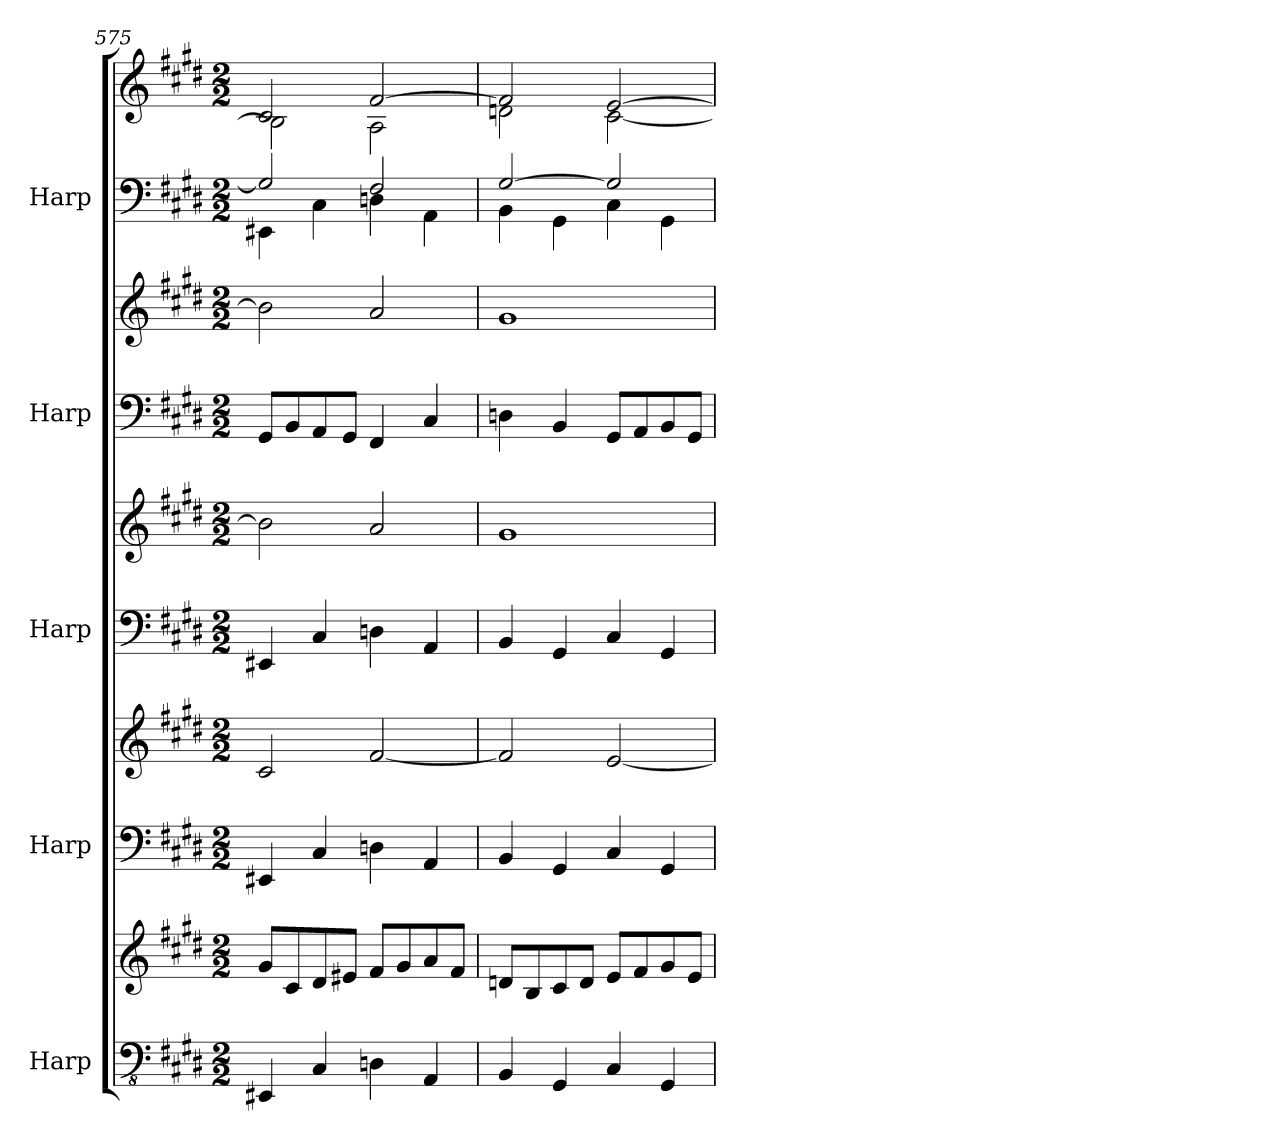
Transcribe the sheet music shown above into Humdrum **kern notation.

**kern	**kern	**kern	**kern	**kern	**kern	**kern	**kern	**kern	**kern
*part5	*part5	*part4	*part4	*part3	*part3	*part2	*part2	*part1	*part1
*staff10	*staff9	*staff8	*staff7	*staff6	*staff5	*staff4	*staff3	*staff2	*staff1
*I"Harp	*	*I"Harp	*	*I"Harp	*	*I"Harp	*	*I"Harp	*
*I'Hp	*	*I'Hp	*	*I'Hp	*	*I'Hp	*	*I'Hp	*
*clefFv4	*clefG2	*clefF4	*clefG2	*clefF4	*clefG2	*clefF4	*clefG2	*clefF4	*clefG2
*k[f#c#g#d#]	*k[f#c#g#d#]	*k[f#c#g#d#]	*k[f#c#g#d#]	*k[f#c#g#d#]	*k[f#c#g#d#]	*k[f#c#g#d#]	*k[f#c#g#d#]	*k[f#c#g#d#]	*k[f#c#g#d#]
*M2/2	*M2/2	*M2/2	*M2/2	*M2/2	*M2/2	*M2/2	*M2/2	*M2/2	*M2/2
=575	=575	=575	=575	=575	=575	=575	=575	=575	=575
*	*	*	*	*	*	*	*	*^	*^
4EEE#X/	8g#/L	4EE#X/	2c#/	4EE#X/	2b\]	8GG#/L	2b\]	2G#/]	4EE#X\	2c#/	2B\]
.	8c#/	.	.	.	.	8BB/	.	.	.	.	.
4CC#/	8d#/	4C#/	.	4C#/	.	8AA/	.	.	4C#\	.	.
.	8e#X/J	.	.	.	.	8GG#/J	.	.	.	.	.
4DDn\	8f#/L	4Dn\	[2f#/	4Dn\	2a/	4FF#/	2a/	2F#/	4Dn\	[2f#/	2A\
.	8g#/	.	.	.	.	.	.	.	.	.	.
4AAA/	8a/	4AA/	.	4AA/	.	4C#/	.	.	4AA\	.	.
.	8f#/J	.	.	.	.	.	.	.	.	.	.
!!LO:PB:g=z	!!
=576	=576	=576	=576	=576	=576	=576	=576	=576	=576	=576	=576
4BBB/	8dn/L	4BB/	2f#/]	4BB/	1g#	4Dn\	1g#	[2G#/	4BB\	2f#/]	2dn\
.	8B/	.	.	.	.	.	.	.	.	.	.
4GGG#/	8c#/	4GG#/	.	4GG#/	.	4BB/	.	.	4GG#\	.	.
.	8d/J	.	.	.	.	.	.	.	.	.	.
4CC#/	8e/L	4C#/	[2e/	4C#/	.	8GG#/L	.	2G#/]	4C#\	[2e/	[2c#\
.	8f#/	.	.	.	.	8AA/	.	.	.	.	.
4GGG#/	8g#/	4GG#/	.	4GG#/	.	8BB/	.	.	4GG#\	.	.
.	8e/J	.	.	.	.	8GG#/J	.	.	.	.	.
*	*	*	*	*	*	*	*	*v	*v	*	*
*	*	*	*	*	*	*	*	*	*v	*v
=	=	=	=	=	=	=	=	=	=
*-	*-	*-	*-	*-	*-	*-	*-	*-	*-
